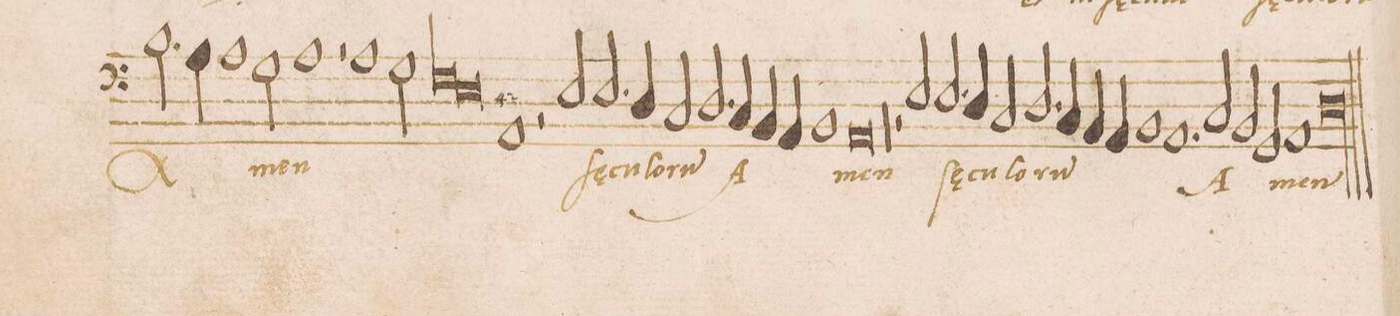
**kern	**text
*I"BASVS	*
*clefF4	*
*k[]	*
*met(c|)	*
*M2/1	*
2.B\	a-
=226	=226
4A\	.
1A	.
2G\	-men
=227	=227
1A	.
2r	.
1A	.
=228	=228
2G\	.
*lig	*
1F	.
=229	=229
1E	.
*Xlig	*
1AA	.
=230	=230
2r	.
2E/	ſae-
2.E/	-cu-
4D/	-lo-
=231	=231
2C/	-ru(m)
2.D/	A-
4C/	.
4BB/	.
4AA/	.
=232	=232
1BB	.
0AA	-men
=233	=233
1r	.
=234	=234
0r	.
=235	=235
1r	.
2r	.
2E/	ſae-
=236	=236
2.E/	-cu-
4D/	-lo-
2C/	-ru(m)
2.D/	.
=237	=237
4C/	.
4BB/	.
4AA/	.
1BB	.
=238	=238
1.AA	.
2C/	A-
=239	=239
2BB/	.
2GG/	.
1AA	.
=240	=240
00D	-men
=241	=241
==	==
*-	*-
